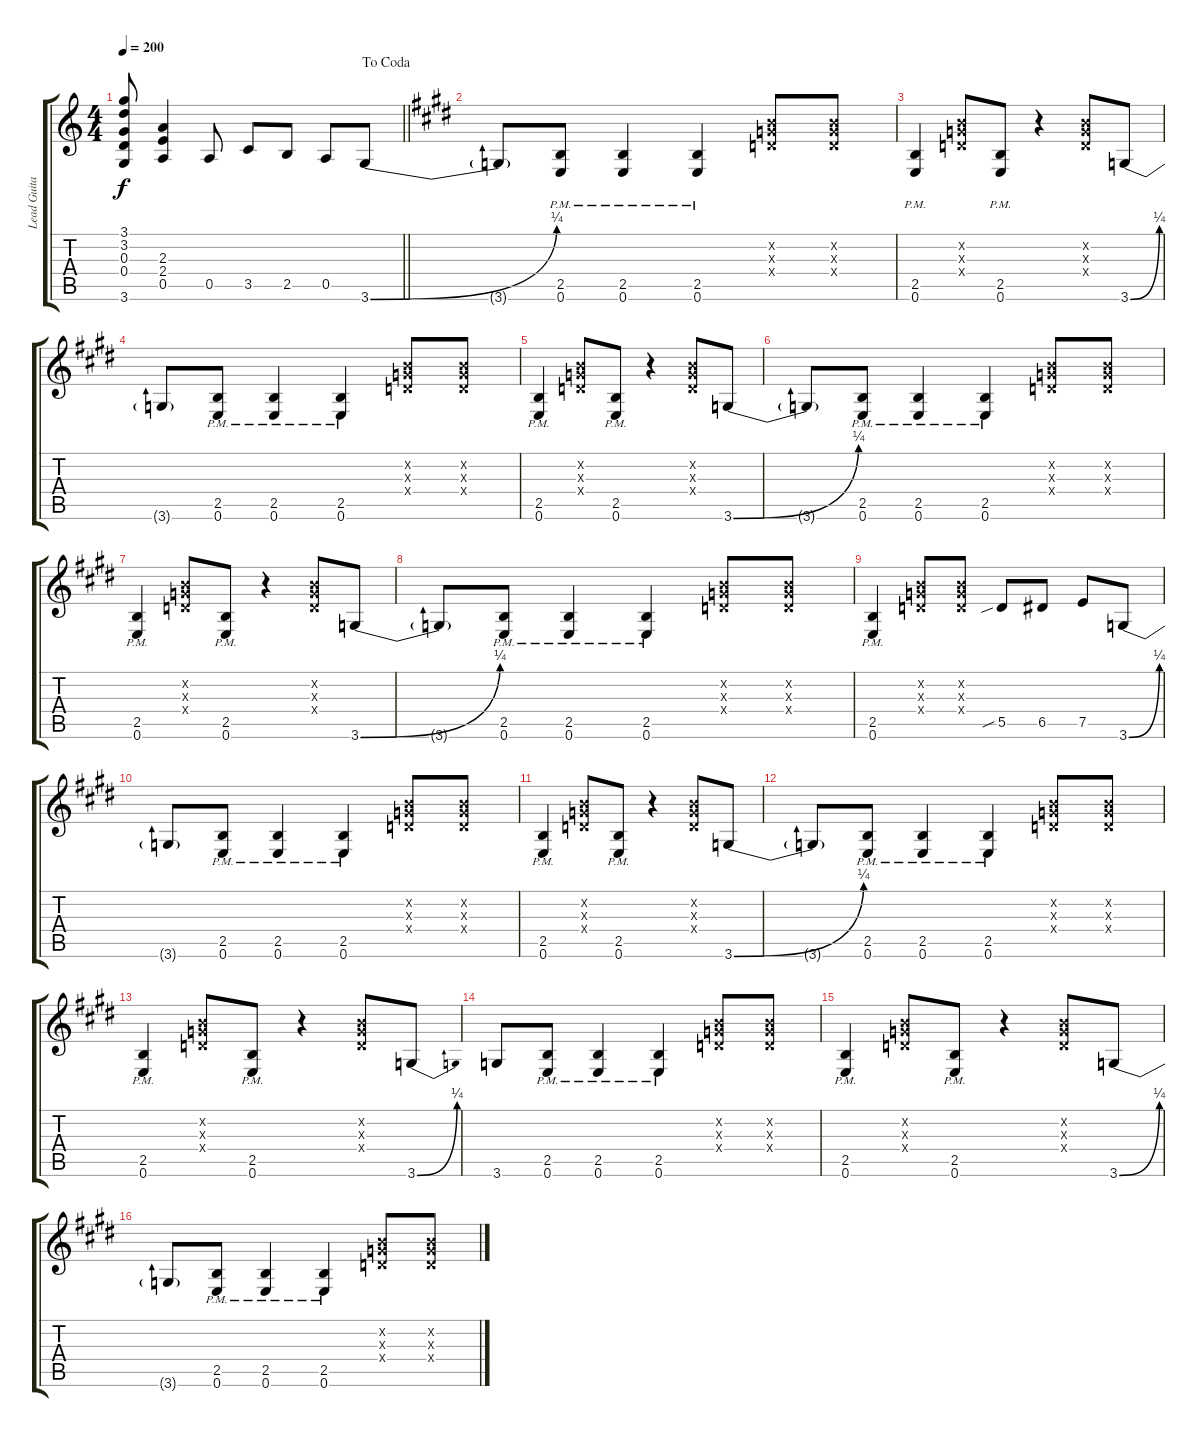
\track ("Lead Guitar - Steve Vai" "Lead Guita") {instrument distortionguitar}
\staff {score tabs}
\tuning (E4 B3 G3 D3 A2 E2) {hide}
\ts (4 4)
\jump dacoda
\tempo 200
\clef g2
\barLineRight lightlight
\ks c
(3.1{t} 3.2{t} 0.3{t} 0.4{t} 3.6{t}).8{dy f} (2.3 2.4 0.5).4 0.5.8 3.5.8 2.5.8 0.5.8 3.6{be (bend 0 0 60 1)}.8 |
\ks e
3.6{t}.8 (2.5{pm} 0.6{pm}).8 (2.5{pm} 0.6{pm}).4 (2.5{pm} 0.6{pm}).4 (0.2{x} 0.3{x} 0.4{x}).8 (0.2{x} 0.3{x} 0.4{x}).8 |
\ks c#minor
(2.5{pm} 0.6{pm}).4 (0.2{x} 0.3{x} 0.4{x}).8 (2.5{pm} 0.6{pm}).8 r.4 (0.2{x} 0.3{x} 0.4{x}).8 3.6{be (bend 0 0 60 1)}.8 |
3.6{t}.8 (2.5{pm} 0.6{pm}).8 (2.5{pm} 0.6{pm}).4 (2.5{pm} 0.6{pm}).4 (0.2{x} 0.3{x} 0.4{x}).8 (0.2{x} 0.3{x} 0.4{x}).8 |
(2.5{pm} 0.6{pm}).4 (0.2{x} 0.3{x} 0.4{x}).8 (2.5{pm} 0.6{pm}).8 r.4 (0.2{x} 0.3{x} 0.4{x}).8 3.6{be (bend 0 0 60 1)}.8 |
\ks e
3.6{t}.8 (2.5{pm} 0.6{pm}).8 (2.5{pm} 0.6{pm}).4 (2.5{pm} 0.6{pm}).4 (0.2{x} 0.3{x} 0.4{x}).8 (0.2{x} 0.3{x} 0.4{x}).8 |
\ks c#minor
(2.5{pm} 0.6{pm}).4 (0.2{x} 0.3{x} 0.4{x}).8 (2.5{pm} 0.6{pm}).8 r.4 (0.2{x} 0.3{x} 0.4{x}).8 3.6{be (bend 0 0 60 1)}.8 |
3.6{t}.8 (2.5{pm} 0.6{pm}).8 (2.5{pm} 0.6{pm}).4 (2.5{pm} 0.6{pm}).4 (0.2{x} 0.3{x} 0.4{x}).8 (0.2{x} 0.3{x} 0.4{x}).8 |
(2.5{pm} 0.6{pm}).4 (0.2{x} 0.3{x} 0.4{x}).8 (0.2{x} 0.3{x} 0.4{x}).8 5.5{sib}.8 6.5.8 7.5.8 3.6{be (bend 0 0 60 1)}.8 |
\ks e
3.6{t}.8 (2.5{pm} 0.6{pm}).8 (2.5{pm} 0.6{pm}).4 (2.5{pm} 0.6{pm}).4 (0.2{x} 0.3{x} 0.4{x}).8 (0.2{x} 0.3{x} 0.4{x}).8 |
\ks c#minor
(2.5{pm} 0.6{pm}).4 (0.2{x} 0.3{x} 0.4{x}).8 (2.5{pm} 0.6{pm}).8 r.4 (0.2{x} 0.3{x} 0.4{x}).8 3.6{be (bend 0 0 60 1)}.8 |
3.6{t}.8 (2.5{pm} 0.6{pm}).8 (2.5{pm} 0.6{pm}).4 (2.5{pm} 0.6{pm}).4 (0.2{x} 0.3{x} 0.4{x}).8 (0.2{x} 0.3{x} 0.4{x}).8 |
(2.5{pm} 0.6{pm}).4 (0.2{x} 0.3{x} 0.4{x}).8 (2.5{pm} 0.6{pm}).8 r.4 (0.2{x} 0.3{x} 0.4{x}).8 3.6{be (bend 0 0 60 1)}.8 |
\ks e
3.6.8 (2.5{pm} 0.6{pm}).8 (2.5{pm} 0.6{pm}).4 (2.5{pm} 0.6{pm}).4 (0.2{x} 0.3{x} 0.4{x}).8 (0.2{x} 0.3{x} 0.4{x}).8 |
\ks c#minor
(2.5{pm} 0.6{pm}).4 (0.2{x} 0.3{x} 0.4{x}).8 (2.5{pm} 0.6{pm}).8 r.4 (0.2{x} 0.3{x} 0.4{x}).8 3.6{be (bend 0 0 60 1)}.8 |
3.6{t}.8 (2.5{pm} 0.6{pm}).8 (2.5{pm} 0.6{pm}).4 (2.5{pm} 0.6{pm}).4 (0.2{x} 0.3{x} 0.4{x}).8 (0.2{x} 0.3{x} 0.4{x}).8
